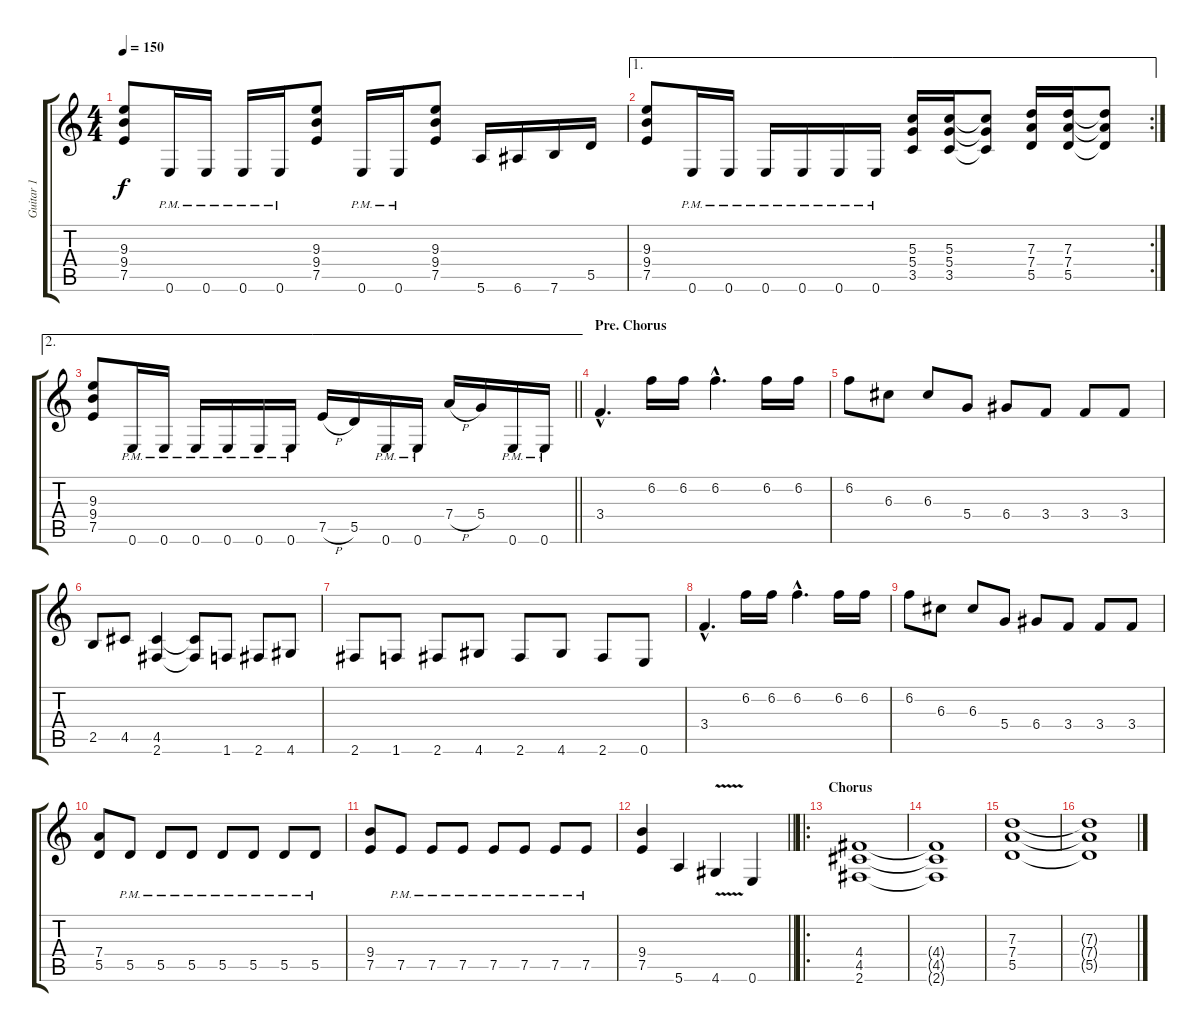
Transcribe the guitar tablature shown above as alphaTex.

\track ("Guitar 1" "Guitar 1") {instrument distortionguitar}
\staff {score tabs}
\tuning (E4 B3 G3 D3 A2 E2) {hide}
\ts (4 4)
\tempo 150
\clef g2
\ks c
(9.3 9.4 7.5).8{dy f} 0.6{pm}.16 0.6{pm}.16 0.6{pm}.16 0.6{pm}.16 (9.3 9.4 7.5).8 0.6{pm}.16 0.6{pm}.16 (9.3 9.4 7.5).8 5.6.16 6.6.16 7.6.16 5.5.16 |
\ae 1
\rc 2
(9.3 9.4 7.5).8 0.6{pm}.16 0.6{pm}.16 0.6{pm}.16 0.6{pm}.16 0.6{pm}.16 0.6{pm}.16 (5.3 5.4 3.5).16 (5.3 5.4 3.5).16 (5.3{t} 5.4{t} 3.5{t}).8 (7.3 7.4 5.5).16 (7.3 7.4 5.5).16 (7.3{t} 7.4{t} 5.5{t}).8 |
\ae 2
\barLineRight lightlight
(9.3 9.4 7.5).8 0.6{pm}.16 0.6{pm}.16 0.6{pm}.16 0.6{pm}.16 0.6{pm}.16 0.6{pm}.16 7.5{h}.16 5.5.16 0.6{pm}.16 0.6{pm}.16 7.4{h}.16 5.4.16 0.6{pm}.16 0.6{pm}.16 |
\section ("" "Pre. Chorus")
3.4{hac}.4{d} 6.2.16 6.2.16 6.2{hac}.4{d} 6.2.16 6.2.16 |
6.2.8 6.3.8 6.3.8 5.4.8 6.4.8 3.4.8 3.4.8 3.4.8 |
2.5.8 4.5.8 (4.5 2.6).4 (4.5{t} 2.6{t}).8 1.6.8 2.6.8 4.6.8 |
2.6.8 1.6.8 2.6.8 4.6.8 2.6.8 4.6.8 2.6.8 0.6.8 |
3.4{hac}.4{d} 6.2.16 6.2.16 6.2{hac}.4{d} 6.2.16 6.2.16 |
6.2.8 6.3.8 6.3.8 5.4.8 6.4.8 3.4.8 3.4.8 3.4.8 |
(7.4 5.5).8 5.5{pm}.8 5.5{pm}.8 5.5{pm}.8 5.5{pm}.8 5.5{pm}.8 5.5{pm}.8 5.5{pm}.8 |
(9.4 7.5).8 7.5{pm}.8 7.5{pm}.8 7.5{pm}.8 7.5{pm}.8 7.5{pm}.8 7.5{pm}.8 7.5{pm}.8 |
\barLineRight lightlight
(9.4 7.5).4 5.6.4 4.6{v}.4 0.6.4 |
\ro
\section ("" "Chorus")
(4.4 4.5 2.6).1 |
(4.4{t} 4.5{t} 2.6{t}).1 |
(7.3 7.4 5.5).1 |
(7.3{t} 7.4{t} 5.5{t}).1
